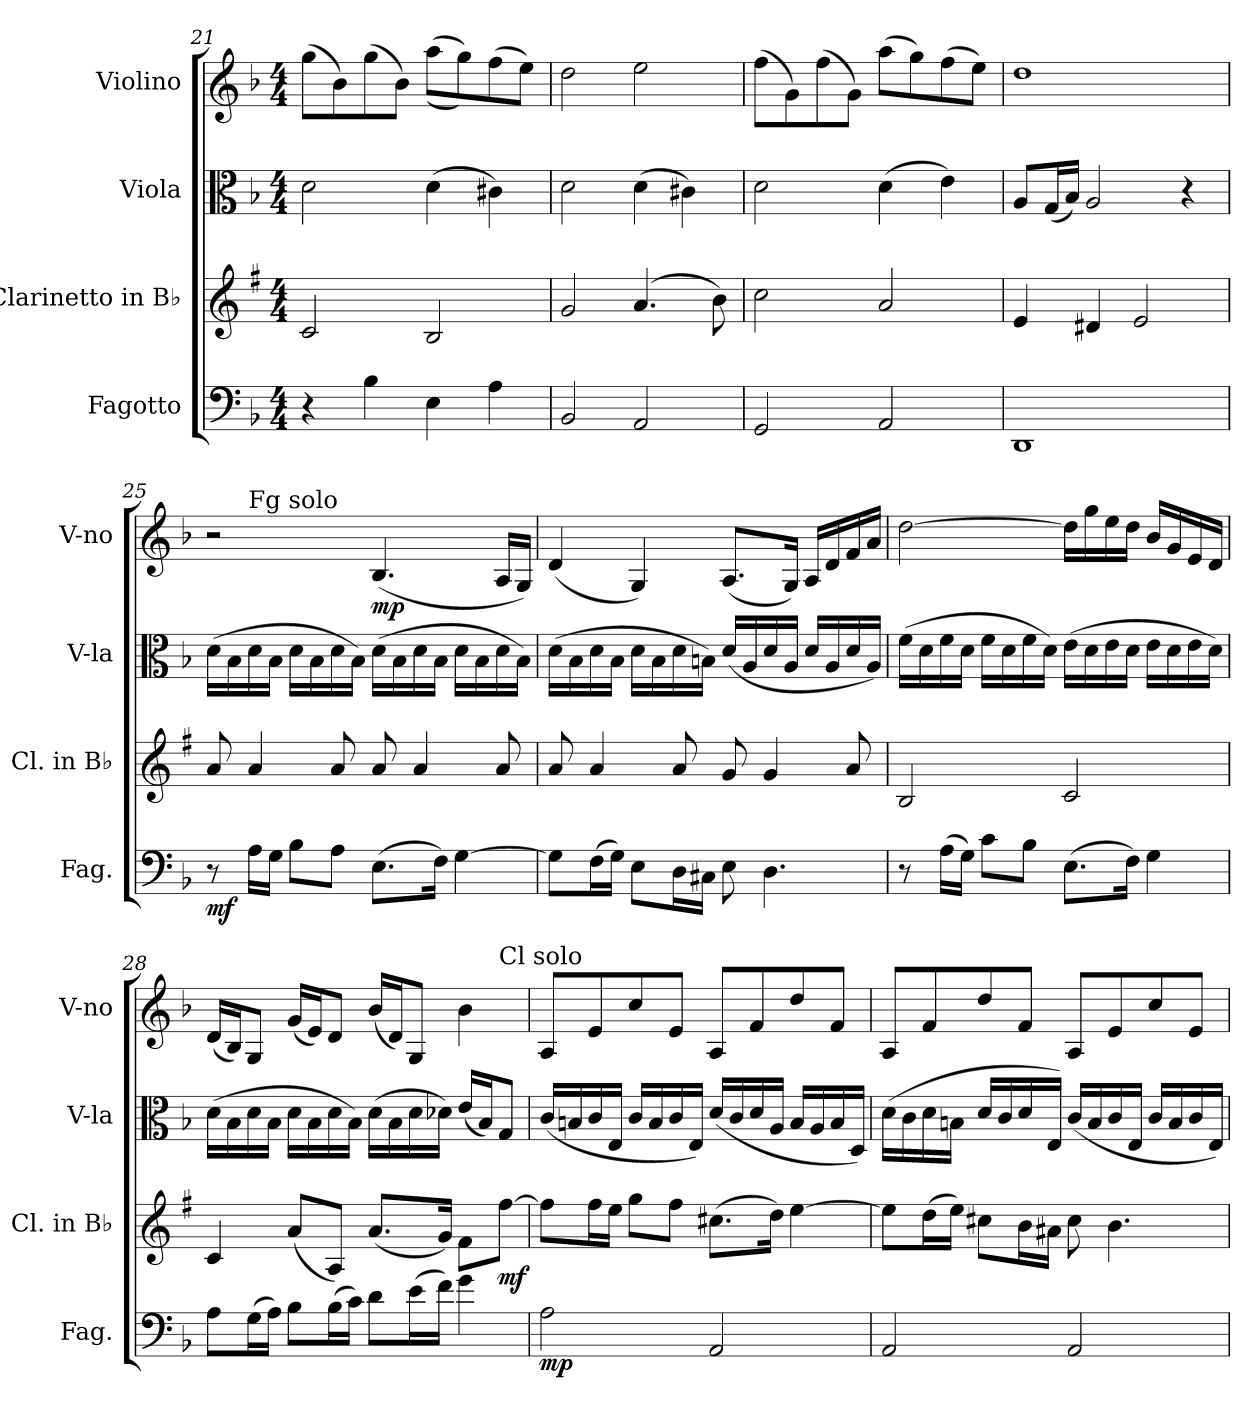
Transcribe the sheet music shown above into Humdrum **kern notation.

**kern	**dynam	**kern	**dynam	**kern	**kern	**dynam
*part4	*part4	*part3	*part3	*part2	*part1	*part1
*staff4	*staff4	*staff3	*staff3	*staff2	*staff1	*staff1
*I"Fagotto	*	*I"Clarinetto in B♭	*	*I"Viola	*I"Violino	*
*I'Fag.	*	*I'Cl. in B♭	*	*I'V-la	*I'V-no	*
!!LO:LB:g=z
*clefF4	*	*clefG2	*	*clefC3	*clefG2	*
*	*	*ITrd1c2	*	*	*	*
*k[b-]	*	*k[b-]	*	*k[b-]	*k[b-]	*
*M4/4	*	*M4/4	*	*M4/4	*M4/4	*
=21	=21	=21	=21	=21	=21	=21
4r	.	2B-/	.	2d\	(>8gg\L	.
.	.	.	.	.	8b-\)	.
4B-\	.	.	.	.	(>8gg\	.
.	.	.	.	.	8b-\J)	.
4E\	.	2A/	.	(>4d\	(>(>8aa\L	.
.	.	.	.	.	8gg\))	.
4A\	.	.	.	4c#X\)	(>8ff\	.
.	.	.	.	.	8ee\J)	.
=22	=22	=22	=22	=22	=22	=22
2BB-/	.	2f/	.	2d\	2dd\	.
2AA/	.	(>4.g/	.	(>4d\	2ee\	.
.	.	.	.	4c#X\)	.	.
.	.	8a\)	.	.	.	.
=23	=23	=23	=23	=23	=23	=23
2GG/	.	2b-\	.	2d\	(>8ff\L	.
.	.	.	.	.	8g\)	.
.	.	.	.	.	(>8ff\	.
.	.	.	.	.	8g\J)	.
2AA/	.	2g/	.	(>4d\	(>8aa\L	.
.	.	.	.	.	8gg\)	.
.	.	.	.	4e\)	(>8ff\	.
.	.	.	.	.	8ee\J)	.
=24	=24	=24	=24	=24	=24	=24
1DD	.	4d/	.	8A/L	1dd	.
.	.	.	.	(<16G/L	.	.
.	.	.	.	16B-/JJ)	.	.
.	.	4c#X/	.	2A/	.	.
.	.	2d/	.	.	.	.
.	.	.	.	4r	.	.
!!LO:LB:g=z
=25	=25	=25	=25	=25	=25	=25
*	*	*	*	*	*MM55	*
!	!LO:DY:b	!	!	!	!	!
*	*	*	*	*	*^	*
8r	mf	8g/	.	(>16d\LL	2r	8ryy	.
.	.	.	.	16B-\	.	.	.
!	!	!	!	!	!	!LO:TX:t=Fg solo	!
16A\LL	.	4g/	.	16d\	.	2..ryy	.
16G\JJ	.	.	.	16B-\JJ	.	.	.
8B-\L	.	.	.	16d\LL	.	.	.
.	.	.	.	16B-\	.	.	.
8A\J	.	8g/	.	16d\	.	.	.
.	.	.	.	16B-\JJ)	.	.	.
!	!	!	!	!	!	!	!LO:DY:b
(>8.E\L	.	8g/	.	(>16d\LL	(<4.B-/	.	mp
.	.	.	.	16B-\	.	.	.
.	.	4g/	.	16d\	.	.	.
16F\Jk)	.	.	.	16B-\JJ	.	.	.
[4G\	.	.	.	16d\LL	.	.	.
.	.	.	.	16B-\	.	.	.
.	.	8g/	.	16d\	16A/LL	.	.
.	.	.	.	16B-\JJ)	16G/JJ)	.	.
*	*	*	*	*	*v	*v	*
=26	=26	=26	=26	=26	=26	=26
8G\L]	.	8g/	.	(>16d\LL	(<4d/	.
.	.	.	.	16B-\	.	.
(>16F\L	.	4g/	.	16d\	.	.
16G\JJ)	.	.	.	16B-\JJ	.	.
8E\L	.	.	.	16d\LL	4G/)	.
.	.	.	.	16B-\	.	.
16D\L	.	8g/	.	16d\	.	.
16C#X\JJ	.	.	.	16Bn\JJ)	.	.
8E\	.	8f/	.	(<16d/LL	(<8.A/L	.
.	.	.	.	16A/	.	.
4.D\	.	4f/	.	16d/	.	.
.	.	.	.	16A/JJ	16G/Jk)	.
.	.	.	.	16d/LL	16A/LL	.
.	.	.	.	16A/	16d/	.
.	.	8g/	.	16d/	16f/	.
.	.	.	.	16A/JJ)	16a/JJ	.
!!LO:PB:g=z
=27	=27	=27	=27	=27	=27	=27
8r	.	2A/	.	(>16f\LL	[2dd\	.
.	.	.	.	16d\	.	.
(>16A\LL	.	.	.	16f\	.	.
16G\JJ)	.	.	.	16d\JJ	.	.
8c\L	.	.	.	16f\LL	.	.
.	.	.	.	16d\	.	.
8B-\J	.	.	.	16f\	.	.
.	.	.	.	16d\JJ)	.	.
(>8.E\L	.	2B-/	.	(>16e\LL	16dd\LL]	.
.	.	.	.	16d\	16gg\	.
.	.	.	.	16e\	16ee\	.
16F\Jk)	.	.	.	16d\JJ	16dd\JJ	.
4G\	.	.	.	16e\LL	16b-/LL	.
.	.	.	.	16d\	16g/	.
.	.	.	.	16e\	16e/	.
.	.	.	.	16d\JJ)	16d/JJ	.
=28	=28	=28	=28	=28	=28	=28
*	*	*	*	*	*^	*
8A\L	.	4B-/	.	(>16d\LL	(<16d/LL	2..ryy	.
.	.	.	.	16B-\	16B-/J)	.	.
(>16G\L	.	.	.	16d\	8G/J	.	.
16A\JJ)	.	.	.	16B-\JJ	.	.	.
8B-\L	.	(<8g/L	.	16d\LL	(<16g/LL	.	.
.	.	.	.	16B-\	16e/J)	.	.
(>16B-\L	.	8G/J)	.	16d\	8d/J	.	.
16c\JJ)	.	.	.	16B-\JJ)	.	.	.
8d\L	.	(<8.g/L	.	(>16d\LL	(<16b-/LL	.	.
.	.	.	.	16B-\	16d/J)	.	.
(>16e\L	.	.	.	16d\	8G/J	.	.
16f\JJ)	.	16f/Jk)	.	16d-X\JJ)	.	.	.
4g\	.	8e\L	.	(<16e/LL	4b-\	.	.
.	.	.	.	16B-/J)	.	.	.
!	!	!	!	!	!	!LO:TX:t=Cl solo	!
!	!	!	!LO:DY:b	!	!	!	!
.	.	[8ee\J	mf	8G/J	.	8ryy	.
!!LO:LB:g=z
=29	=29	=29	=29	=29	=29	=29	=29
!	!LO:DY:b	!	!	!	!	!	!
*	*	*	*	*	*v	*v	*
2A\	mp	8ee\L]	.	(<16c/LL	8A/L	.
.	.	.	.	16Bn/	.	.
.	.	16ee\L	.	16c/	8e/	.
.	.	16dd\JJ	.	16E/JJ	.	.
.	.	8ff\L	.	16c/LL	8cc/	.
.	.	.	.	16B/	.	.
.	.	8ee\J	.	16c/	8e/J	.
.	.	.	.	16E/JJ)	.	.
2AA/	.	(>8.bn\L	.	(<16d/LL	8A/L	.
.	.	.	.	16c/	.	.
.	.	.	.	16d/	8f/	.
.	.	16cc\Jk)	.	16A/JJ	.	.
.	.	[4dd\	.	16B/LL	8dd/	.
.	.	.	.	16A/	.	.
.	.	.	.	16B/	8f/J	.
.	.	.	.	16D/JJ)	.	.
=30	=30	=30	=30	=30	=30	=30
2AA/	.	8dd\L]	.	(>16d\LL	8A/L	.
.	.	.	.	16c\	.	.
.	.	(>16cc\L	.	16d\	8f/	.
.	.	16dd\JJ)	.	16Bn\JJ	.	.
.	.	8bn\L	.	16d/LL	8dd/	.
.	.	.	.	16c/	.	.
.	.	16a\L	.	16d/	8f/J	.
.	.	16g#X\JJ	.	16E/JJ)	.	.
2AA/	.	8b\	.	(<16c/LL	8A/L	.
.	.	.	.	16B/	.	.
.	.	4.a\	.	16c/	8e/	.
.	.	.	.	16E/JJ	.	.
.	.	.	.	16c/LL	8cc/	.
.	.	.	.	16B/	.	.
.	.	.	.	16c/	8e/J	.
.	.	.	.	16E/JJ)	.	.
=	=	=	=	=	=	=
*-	*-	*-	*-	*-	*-	*-
